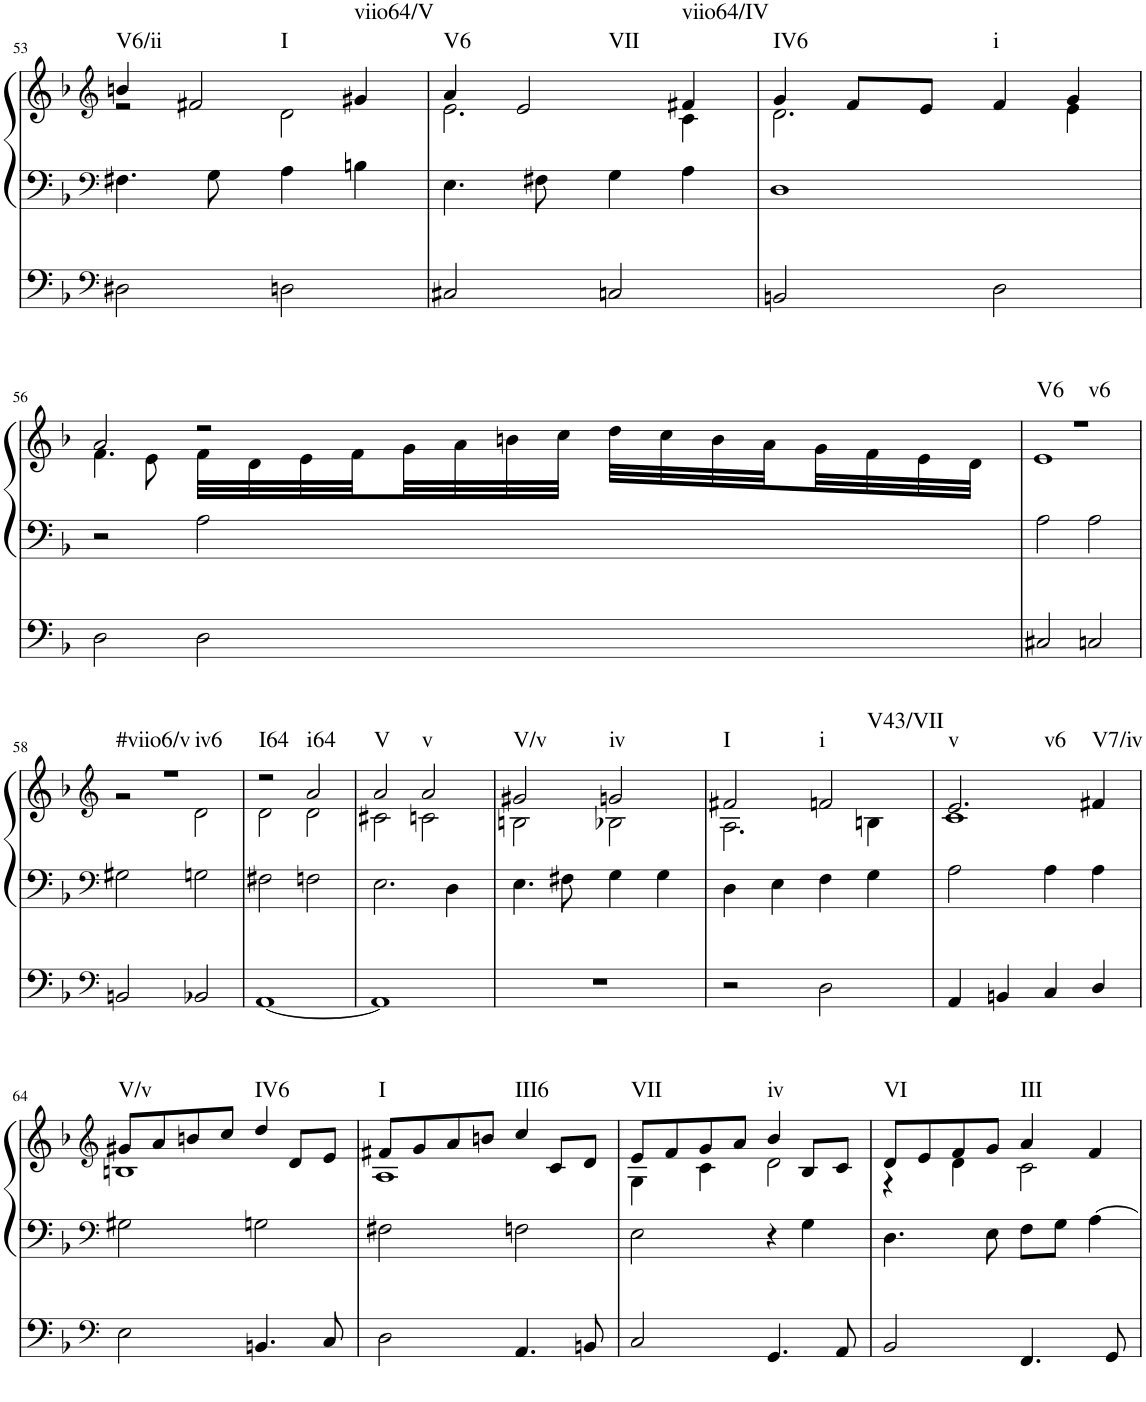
**kern	**kern	**kern	**harte
*part2	*part1	*part1	*part1
*staff3	*staff2	*staff1	*
*I"Pedal	*I"linke Hand	*	*
!!LO:PB:g=z
*clefF4	*clefF4	*clefG2	*
*k[b-]	*k[b-]	*k[b-]	*
*M4/4	*M4/4	*M4/4	*
=53	=53	=53	=53
*	*	*^	*
!	!	!	!	!LO:H:kt=V6/ii
2D#X\	4.F#X\	4bn/	2r	N
!	!	!	!	!LO:H:kt=I
.	.	2f#X/	.	N
.	8G\	.	.	.
2Dn\	4A\	.	2d\	.
!	!	!	!	!LO:H:kt=viio64/V
.	4Bn\	4g#X/	.	N
=54	=54	=54	=54	=54
!	!	!	!	!LO:H:kt=V6
2C#X/	4.E\	4a/	2.e\	N
!	!	!	!	!LO:H:kt=VII
.	.	2e/	.	N
.	8F#X\	.	.	.
2Cn/	4G\	.	.	.
!	!	!	!	!LO:H:kt=viio64/IV
.	4A\	4f#X/	4c\	N
=55	=55	=55	=55	=55
!	!	!	!	!LO:H:kt=IV6
2BBn/	1D	4g/	2.d\	N
.	.	8f/L	.	.
.	.	8e/J	.	.
!	!	!	!	!LO:H:kt=i
2D\	.	4f/	.	N
.	.	4g/	4e\	.
!!LO:LB:g=z	!!
=56	=56	=56	=56	=56
2D\	2r	2a/	4.f\	.
.	.	.	8e\	.
2D\	2A\	2r	32f\LLL	.
.	.	.	32d\	.
.	.	.	32e\	.
.	.	.	32f\	.
.	.	.	32g\	.
.	.	.	32a\	.
.	.	.	32bn\	.
.	.	.	32cc\JJJ	.
.	.	.	32dd\LLL	.
.	.	.	32cc\	.
.	.	.	32b\	.
.	.	.	32a\	.
.	.	.	32g\	.
.	.	.	32f\	.
.	.	.	32e\	.
.	.	.	32d\JJJ	.
=57	=57	=57	=57	=57
!	!	!	!	!LO:H:n=1:kt=V6
!	!	!	!	!LO:H:n=2:kt=v6
2C#X/	2A\	1r	1e	N N
2Cn/	2A\	.	.	.
!!LO:LB:g=z	!!
=58	=58	=58	=58	=58
*clefF4	*clefF4	*clefG2	*	*
!	!	!	!	!LO:H:n=1:kt=#viio6/v
!	!	!	!	!LO:H:n=2:kt=iv6
2BBn/	2G#X\	1r	2r	N N
2BB-X/	2Gn\	.	2d\	.
=59	=59	=59	=59	=59
!	!	!	!	!LO:H:kt=I64
[1AA	2F#X\	2r	2d\	N
!	!	!	!	!LO:H:kt=i64
.	2Fn\	2a/	2d\	N
=60	=60	=60	=60	=60
!	!	!	!	!LO:H:kt=V
1AA]	2.E\	2a/	2c#X\	N
!	!	!	!	!LO:H:kt=v
.	.	2a/	2cn\	N
.	4D\	.	.	.
=61	=61	=61	=61	=61
!	!	!	!	!LO:H:kt=V/v
1r	4.E\	2g#X/	2Bn\	N
.	8F#X\	.	.	.
!	!	!	!	!LO:H:kt=iv
.	4G\	2gn/	2B-X\	N
.	4G\	.	.	.
=62	=62	=62	=62	=62
!	!	!	!	!LO:H:kt=I
2r	4D\	2f#X/	2.A\	N
.	4E\	.	.	.
!	!	!	!	!LO:H:n=1:kt=i
!	!	!	!	!LO:H:n=2:kt=V43/VII
2D\	4F\	2fn/	.	N N
.	4G\	.	4Bn\	.
=63	=63	=63	=63	=63
!	!	!	!	!LO:H:n=1:kt=v
!	!	!	!	!LO:H:n=2:kt=v6
4AA/	2A\	2.e/	1c	N N
4BBn/	.	.	.	.
4C/	4A\	.	.	.
!	!	!	!	!LO:H:kt=V7/iv
4D/	4A\	4f#X/	.	N
!!LO:LB:g=z	!!
=64	=64	=64	=64	=64
*clefF4	*clefF4	*clefG2	*	*
!	!	!	!	!LO:H:kt=V/v
2E\	2G#X\	8g#X/L	1Bn	N
.	.	8a/	.	.
.	.	8bn/	.	.
.	.	8cc/J	.	.
!	!	!	!	!LO:H:kt=IV6
4.BBn/	2Gn\	4dd/	.	N
.	.	8d/L	.	.
8C/	.	8e/J	.	.
=65	=65	=65	=65	=65
!	!	!	!	!LO:H:kt=I
2D\	2F#X\	8f#X/L	1A	N
.	.	8g/	.	.
.	.	8a/	.	.
.	.	8bn/J	.	.
!	!	!	!	!LO:H:kt=III6
4.AA/	2Fn\	4cc/	.	N
.	.	8c/L	.	.
8BBn/	.	8d/J	.	.
=66	=66	=66	=66	=66
!	!	!	!	!LO:H:kt=VII
2C/	2E\	8e/L	4G\	N
.	.	8f/	.	.
.	.	8g/	4c\	.
.	.	8a/J	.	.
!	!	!	!	!LO:H:kt=iv
4.GG/	4r	4b-/	2d\	N
.	4G\	8B-/L	.	.
8AA/	.	8c/J	.	.
=67	=67	=67	=67	=67
!	!	!	!	!LO:H:kt=VI
2BB-/	4.D\	8d/L	4r	N
.	.	8e/	.	.
.	.	8f/	4d\	.
.	8E\	8g/J	.	.
!	!	!	!	!LO:H:kt=III
4.FF/	8F\L	4a/	2c\	N
.	8G\J	.	.	.
.	[4A\	4f/	.	.
8GG/	.	.	.	.
*	*	*v	*v	*
=	=	=	=
*-	*-	*-	*-
